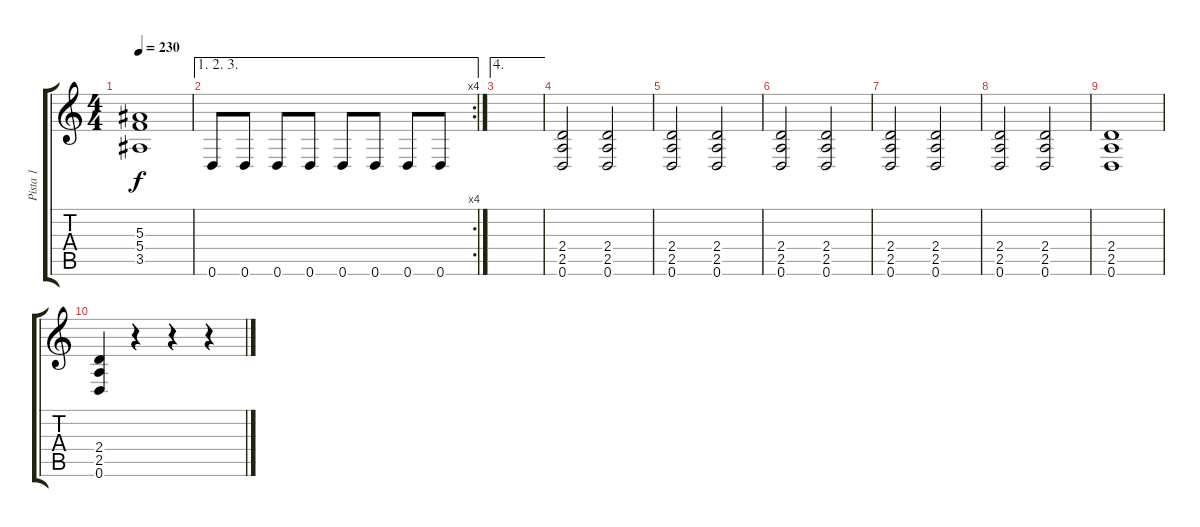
\track ("Pista 1" "Pista 1") {instrument overdrivenguitar}
\staff {score tabs}
\tuning (D4 A3 F3 C3 G2 D2) {hide}
\ts (4 4)
\tempo 230
\clef g2
\ks c
(5.3 5.4 3.5).1{dy f} |
\ae (1 2 3)
\rc 4
0.6.8 0.6.8 0.6.8 0.6.8 0.6.8 0.6.8 0.6.8 0.6.8 |
\ae 4
|
(2.4 2.5 0.6).2 (2.4 2.5 0.6).2 |
(2.4 2.5 0.6).2 (2.4 2.5 0.6).2 |
(2.4 2.5 0.6).2 (2.4 2.5 0.6).2 |
(2.4 2.5 0.6).2 (2.4 2.5 0.6).2 |
(2.4 2.5 0.6).2 (2.4 2.5 0.6).2 |
(2.4 2.5 0.6).1 |
(2.4 2.5 0.6).4 r.4 r.4 r.4
